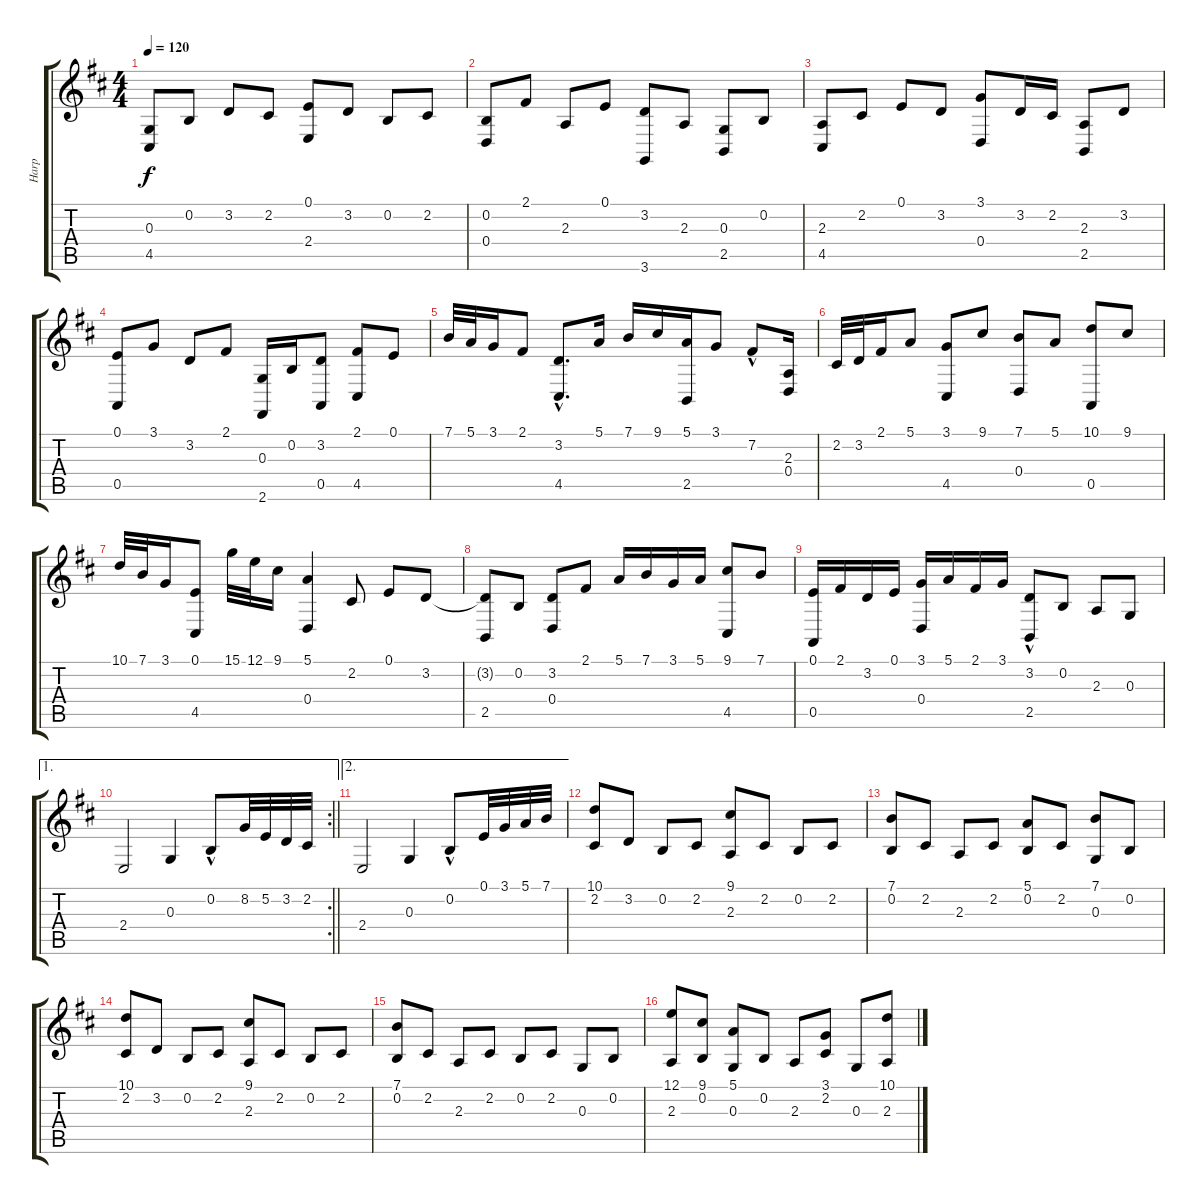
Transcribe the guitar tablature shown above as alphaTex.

\track ("Harp" "Harp") {instrument orchestralharp}
\staff {score tabs}
\tuning (E4 B3 G3 D3 A2 E2) {hide}
\ts (4 4)
\tempo 120
\clef g2
\ks bminor
(0.3 4.5).8{dy f instrument orchestralharp} 0.2.8 3.2.8 2.2.8 (0.1 2.4).8 3.2.8 0.2.8 2.2.8 |
(0.2 0.4).8 2.1.8 2.3.8 0.1.8 (3.2 3.6).8 2.3.8 (0.3 2.5).8 0.2.8 |
(2.3 4.5).8 2.2.8 0.1.8 3.2.8 (3.1 0.4).8 3.2.16 2.2.16 (2.3 2.5).8 3.2.8 |
(0.1 0.5).8 3.1.8 3.2.8 2.1.8 (0.3 2.6).16 0.2.16 (3.2 0.5).8 (2.1 4.5).8 0.1.8 |
7.1.32 5.1.32 3.1.16 2.1.8 (3.2{hac} 4.5).8{d} 5.1.16 7.1.16 9.1.16 (5.1 2.5).16 3.1.8 7.2{hac}.8 (2.3 0.4).16 |
2.2.32 3.2.32 2.1.16 5.1.8 (3.1 4.5).8 9.1.8 (7.1 0.4).8 5.1.8 (10.1 0.5).8 9.1.8 |
10.1.32 7.1.32 3.1.16 (0.1 4.5).8 15.1.32 12.1.32 9.1.16 (5.1 0.4).4 2.2.8 0.1.8 3.2.8 |
(3.2{t} 2.5).8 0.2.8 (3.2 0.4).8 2.1.8 5.1.16 7.1.16 3.1.16 5.1.16 (9.1 4.5).8 7.1.8 |
(0.1 0.5).16 2.1.16 3.2.16 0.1.16 (3.1 0.4).16 5.1.16 2.1.16 3.1.16 (3.2 2.5{hac}).8 0.2.8 2.3.8 0.3.8 |
\ae 1
\rc 2
\barLineRight lightlight
2.4.2 0.3.4 0.2{hac}.8 8.2.32 5.2.32 3.2.32 2.2.32 |
\ae 2
2.4.2 0.3.4 0.2{hac}.8 0.1.32 3.1.32 5.1.32 7.1.32 |
(10.1 2.2).8 3.2.8 0.2.8 2.2.8 (9.1 2.3).8 2.2.8 0.2.8 2.2.8 |
(7.1 0.2).8 2.2.8 2.3.8 2.2.8 (5.1 0.2).8 2.2.8 (7.1 0.3).8 0.2.8 |
(10.1 2.2).8 3.2.8 0.2.8 2.2.8 (9.1 2.3).8 2.2.8 0.2.8 2.2.8 |
(7.1 0.2).8 2.2.8 2.3.8 2.2.8 0.2.8 2.2.8 0.3.8 0.2.8 |
(12.1 2.3).8 (9.1 0.2).8 (5.1 0.3).8 0.2.8 2.3.8 (3.1 2.2).8 0.3.8 (10.1 2.3).8
